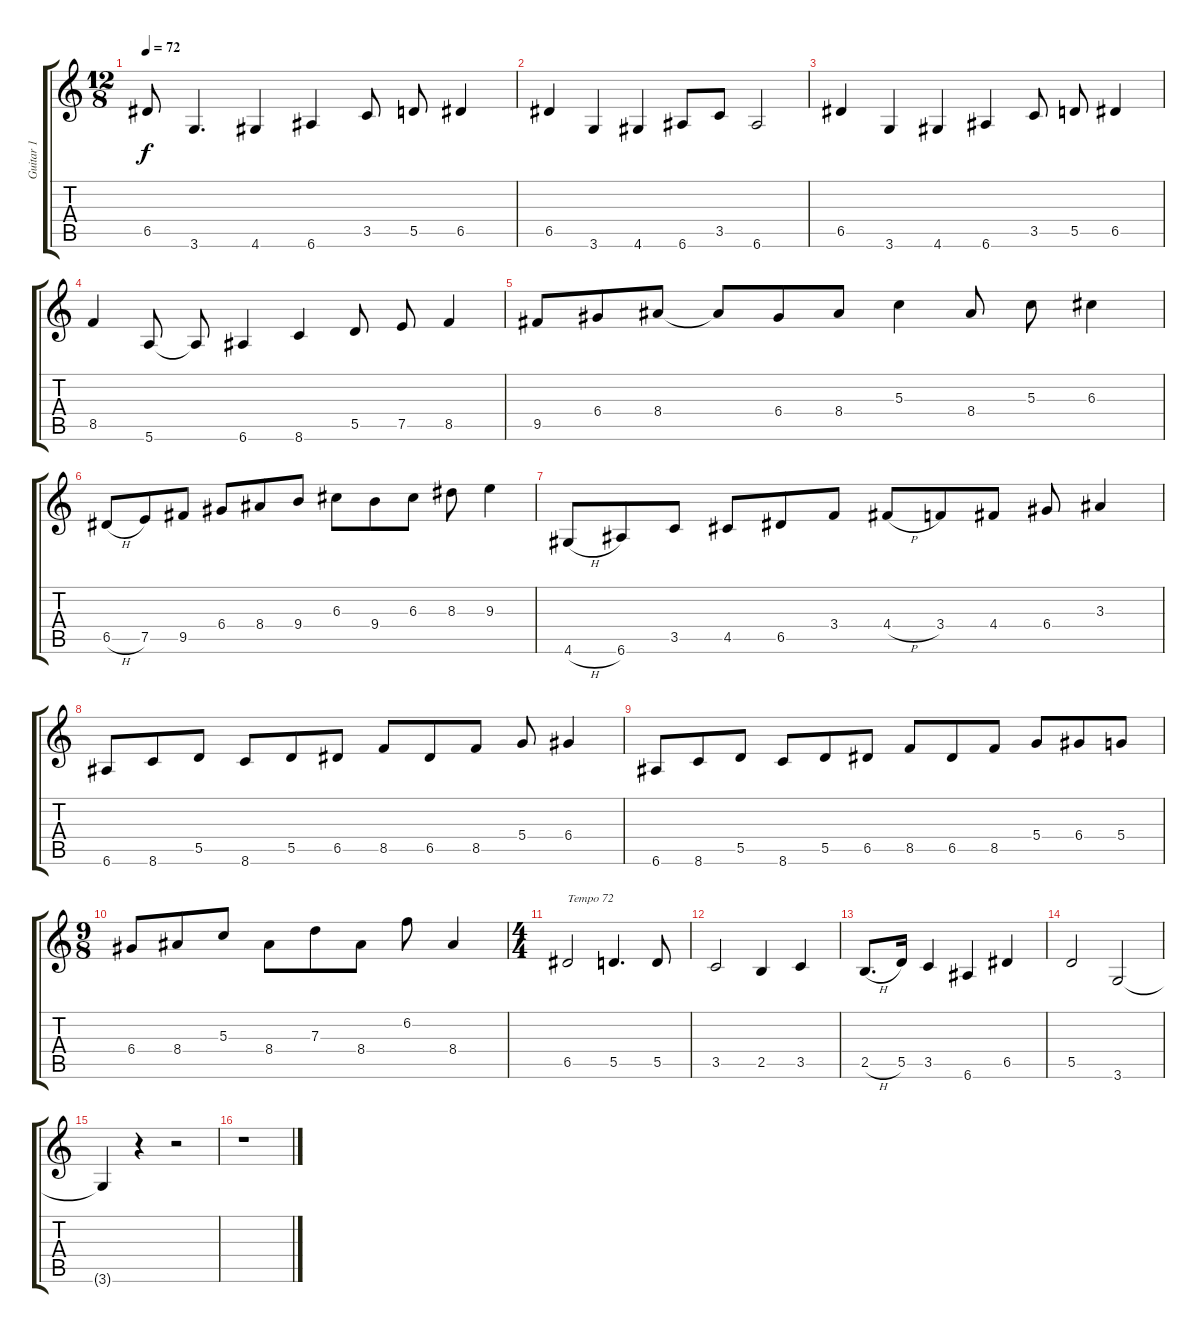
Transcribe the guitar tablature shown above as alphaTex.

\track ("Guitar 1" "Guitar 1") {instrument overdrivenguitar}
\staff {score tabs}
\tuning (E4 B3 G3 D3 A2 E2) {hide}
\ts (12 8)
\tempo 72
\clef g2
\ks c
6.5.8{dy f} 3.6.4{d} 4.6.4 6.6.4 3.5.8 5.5.8 6.5.4 |
6.5.4 3.6.4 4.6.4 6.6.8 3.5.8 6.6.2 |
6.5.4 3.6.4 4.6.4 6.6.4 3.5.8 5.5.8 6.5.4 |
8.5.4 5.6.8 5.6{t}.8 6.6.4 8.6.4 5.5.8 7.5.8 8.5.4 |
9.5.8 6.4.8 8.4.8 8.4{t}.8 6.4.8 8.4.8 5.3.4 8.4.8 5.3.8 6.3.4 |
6.5{h}.8 7.5.8 9.5.8 6.4.8 8.4.8 9.4.8 6.3.8 9.4.8 6.3.8 8.3.8 9.3.4 |
4.6{h}.8 6.6.8 3.5.8 4.5.8 6.5.8 3.4.8 4.4{h}.8 3.4.8 4.4.8 6.4.8 3.3.4 |
6.6.8 8.6.8 5.5.8 8.6.8 5.5.8 6.5.8 8.5.8 6.5.8 8.5.8 5.4.8 6.4.4 |
6.6.8 8.6.8 5.5.8 8.6.8 5.5.8 6.5.8 8.5.8 6.5.8 8.5.8 5.4.8 6.4.8 5.4.8 |
\ts (9 8)
6.4.8 8.4.8 5.3.8 8.4.8 7.3.8 8.4.8 6.2.8 8.4.4 |
\ts (4 4)
6.5.2{txt "Tempo 72"} 5.5.4{d} 5.5.8 |
3.5.2 2.5.4 3.5.4 |
2.5{h}.8{d} 5.5.16 3.5.4 6.6.4 6.5.4 |
5.5.2 3.6.2 |
3.6{t}.4 r.4 r.2 |
r.1
